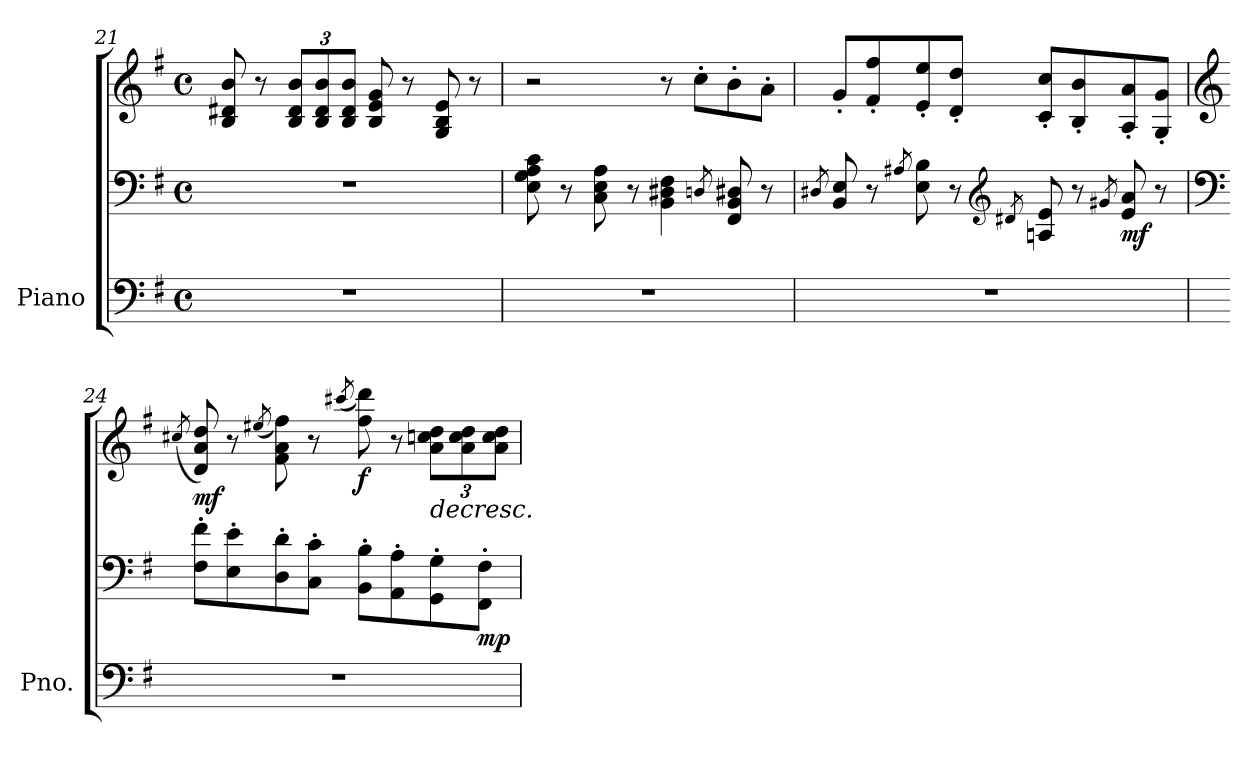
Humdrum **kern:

**kern	**kern	**kern	**dynam
*part1	*part1	*part1	*part1
*staff3	*staff2	*staff1	*staff1/2/3
*I"Piano	*	*	*
*I'Pno.	*	*	*
*clefF4	*clefF4	*clefG2	*
*k[f#]	*k[f#]	*k[f#]	*
*M4/4	*M4/4	*M4/4	*
*met(c)	*met(c)	*met(c)	*
=21	=21	=21	=21
1r	1r	8B/ 8d#X/ 8b/	.
.	.	8r	.
*	*	*Xbrackettup	*
.	.	12B/ 12d#/ 12b/L	.
.	.	12B/ 12d#/ 12b/	.
.	.	12B/ 12d#/ 12b/J	.
.	.	8B/ 8e/ 8g/	.
.	.	8r	.
.	.	8G/ 8B/ 8e/	.
.	.	8r	.
=22	=22	=22	=22
1r	8E\ 8G\ 8A\ 8c\	2r	.
.	8r	.	.
.	8C\ 8E\ 8A\	.	.
.	8r	.	.
.	4BB\ 4D#X\ 4F#\	8r	.
.	.	8cc'\L	.
.	8qDn/	.	.
.	8FF#/ 8BB/ 8D#X/	8b'\	.
.	8r	8a'\J	.
=23	=23	=23	=23
.	8qD#X/	.	.
1r	8BB/ 8E/	8g'/L	.
.	8r	8f#/' 8ff#/'	.
.	8qA#X/	.	.
.	8E\ 8B\	8e/' 8ee/'	.
.	8r	8d/' 8dd/'J	.
*	*clefG2	*	*
.	8qd#X/	.	.
.	8An/ 8e/	8c/' 8cc/'L	.
.	8r	8B/' 8b/'	.
.	8qg#X/	.	.
!	!	!	!LO:DY:b=2
.	8e/ 8a/	8A/' 8a/'	mf
.	8r	8G/' 8g/'J	.
!!LO:PB:g=z
=24	=24	=24	=24
*	*clefF4	*clefG2	*
.	.	(<8qcc#X/	.
!	!	!	!LO:DY:b
1r	8F#\' 8f#\'L	8d/ 8a/ 8dd/)	mf
.	8E\' 8e\'	8r	.
.	.	(<8qee#X/	.
.	8D\' 8d\'	8f#\ 8a\ 8ff#\)	.
.	8C\' 8c\'J	8r	.
.	.	(<8qccc#X/	.
!	!	!	!LO:DY:b
.	8BB\' 8B\'L	8ff#\ 8ddd\)	f
.	8AA\' 8A\'	8r	.
!	!	!	!LO:HP:b
.	8GG\' 8G\'	12a\ 12ccn\ 12dd\L	>
.	.	12a\ 12cc\ 12dd\	.
!	!	!	!LO:DY:b=2
.	8FF#\' 8F#\'J	.	mp
.	.	12a\ 12cc\ 12dd\J	.
.	.	.	]
=	=	=	=
*-	*-	*-	*-
